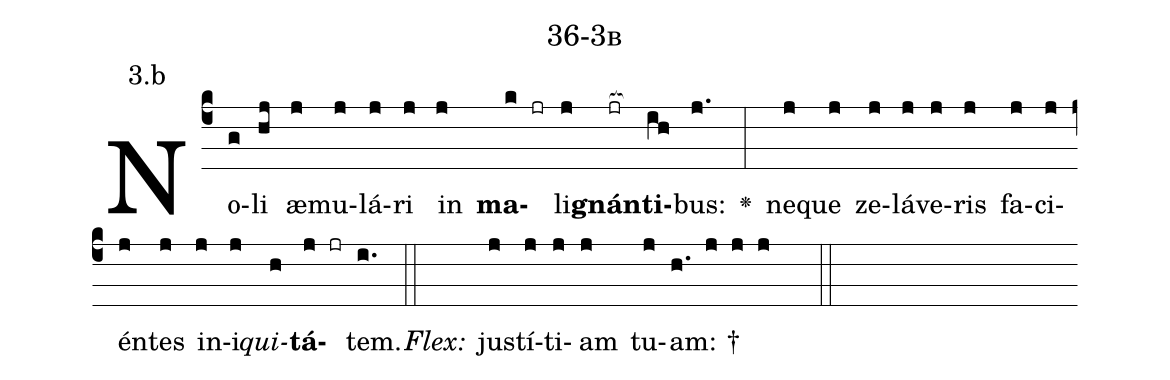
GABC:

name: 36-3b;
annotation: 3.b;
%%
(c4)No(g)li(hj) æ(j)mu(j)lá(j)ri(j) in(j) <b>ma</b>(k jr)li(j)<b>gnán</b>(jr[ocb:1{])<b>ti</b>(ih[ocb:0}])bus:(j.) <v>\greheightstar</v>(:) ne(j)que(j) ze(j)lá(j)ve(j)ris(j) fa(j)ci(j)én(j)tes(j) in(j)i(j)<i>qui</i>(h)<b>tá</b>(j jr)tem.(i.) (::)
<i>Flex:</i>()  jus(j)tí(j)ti(j)am(j) tu(j)am: †(h. j j j  ::)

%E(j) u(j) o(j) u(h) a(j) e.(i.) (::)
